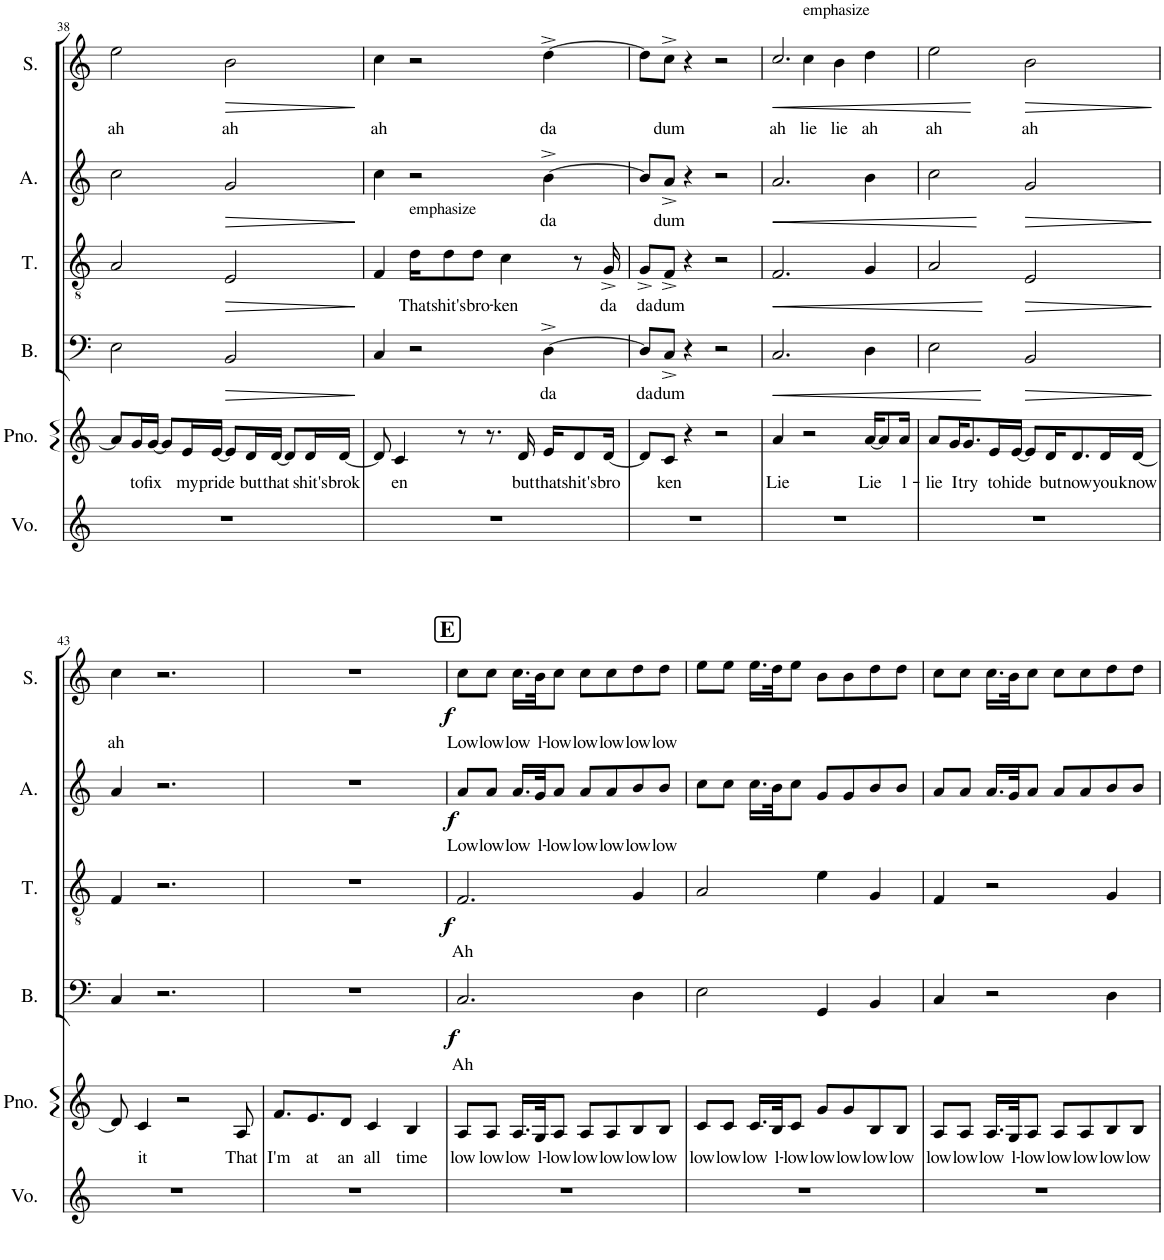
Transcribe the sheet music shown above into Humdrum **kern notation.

**kern	**kern	**text	**kern	**text	**dynam	**kern	**text	**dynam	**kern	**text	**dynam	**kern	**text	**dynam
*part6	*part5	*part5	*part4	*part4	*part4	*part3	*part3	*part3	*part2	*part2	*part2	*part1	*part1	*part1
*staff6	*staff5	*staff5	*staff4	*staff4	*staff4	*staff3	*staff3	*staff3	*staff2	*staff2	*staff2	*staff1	*staff1	*staff1
*I"Solo 2	*I"Solo 1	*	*I"Bass	*	*	*I"Tenor	*	*	*I"Alto	*	*	*I"Soprano	*	*
*	*	*	*I'B.	*	*	*I'T.	*	*	*I'A.	*	*	*I'S.	*	*
!!LO:PB:g=z
*clefG2	*clefG2	*	*clefF4	*	*	*clefGv2	*	*	*clefG2	*	*	*clefG2	*	*
*k[]	*k[]	*	*k[]	*	*	*k[]	*	*	*k[]	*	*	*k[]	*	*
*M4/4	*M4/4	*	*M4/4	*	*	*M4/4	*	*	*M4/4	*	*	*M4/4	*	*
=38	=38	=38	=38	=38	=38	=38	=38	=38	=38	=38	=38	=38	=38	=38
!	!	!	!	!	!	!	!	!	!	!	!	!	!LO:LY:b	!
1r	8a/L]	.	2E\	.	.	2A/	.	.	2cc\	.	.	2ee\	ah	.
!	!	!LO:LY:b	!	!	!	!	!	!	!	!	!	!	!	!
.	16g/L	to	.	.	.	.	.	.	.	.	.	.	.	.
!	!	!LO:LY:b	!	!	!	!	!	!	!	!	!	!	!	!
.	[16g/JJ	fix	.	.	.	.	.	.	.	.	.	.	.	.
.	8g/L]	.	.	.	.	.	.	.	.	.	.	.	.	.
!	!	!LO:LY:b	!	!	!	!	!	!	!	!	!	!	!	!
.	16e/L	my	.	.	.	.	.	.	.	.	.	.	.	.
!	!	!LO:LY:b	!	!	!	!	!	!	!	!	!	!	!	!
.	[16e/JJ	pride	.	.	.	.	.	.	.	.	.	.	.	.
!	!	!	!	!	!LO:HP:b	!	!	!LO:HP:b	!	!	!LO:HP:b	!	!LO:LY:b	!LO:HP:b
.	8e/L]	.	2BB/	.	>	2E/	.	>	2g/	.	>	2b\	ah	>
!	!	!LO:LY:b	!	!	!	!	!	!	!	!	!	!	!	!
.	16d/L	but	.	.	.	.	.	.	.	.	.	.	.	.
!	!	!LO:LY:b	!	!	!	!	!	!	!	!	!	!	!	!
.	[16d/JJ	that	.	.	.	.	.	.	.	.	.	.	.	.
.	8d/L]	.	.	.	.	.	.	.	.	.	.	.	.	.
!	!	!LO:LY:b	!	!	!	!	!	!	!	!	!	!	!	!
.	16d/L	shit's	.	.	.	.	.	.	.	.	.	.	.	.
!	!	!LO:LY:b	!	!	!	!	!	!	!	!	!	!	!	!
.	[16d/JJ	brok	.	.	.	.	.	.	.	.	.	.	.	.
.	.	.	.	.	]	.	.	]	.	.	]	.	.	]
=39	=39	=39	=39	=39	=39	=39	=39	=39	=39	=39	=39	=39	=39	=39
!	!	!	!	!	!	!	!	!	!	!	!	!	!LO:LY:b	!
1r	8d/]	.	4C/	.	.	4F/	.	.	4cc\	.	.	4cc\	ah	.
!	!	!LO:LY:b	!	!	!	!	!	!	!	!	!	!	!	!
.	4c/	en	.	.	.	.	.	.	.	.	.	.	.	.
!	!	!	!	!	!	!LO:TX:a:t=emphasize	!	!	!	!	!	!	!	!
!	!	!	!	!	!	!	!LO:LY:b	!	!	!	!	!	!	!
.	.	.	2r	.	.	16d\KL	That	.	2r	.	.	2r	.	.
!	!	!	!	!	!	!	!LO:LY:b	!	!	!	!	!	!	!
.	.	.	.	.	.	8d\	shit's	.	.	.	.	.	.	.
.	8r	.	.	.	.	.	.	.	.	.	.	.	.	.
!	!	!	!	!	!	!	!LO:LY:b	!	!	!	!	!	!	!
.	.	.	.	.	.	8d\J	bro-	.	.	.	.	.	.	.
.	8.r	.	.	.	.	.	.	.	.	.	.	.	.	.
!	!	!	!	!	!	!	!LO:LY:b	!	!	!	!	!	!	!
.	.	.	.	.	.	4c\	-ken	.	.	.	.	.	.	.
!	!	!LO:LY:b	!	!	!	!	!	!	!	!	!	!	!	!
.	16d/	but	.	.	.	.	.	.	.	.	.	.	.	.
!	!	!LO:LY:b	!	!LO:LY:b	!	!	!	!	!	!LO:LY:b	!	!	!LO:LY:b	!
.	16e/KL	that	[4D^\	da	.	.	.	.	[4b^\	da	.	[4dd^\	da	.
!	!	!LO:LY:b	!	!	!	!	!	!	!	!	!	!	!	!
.	8d/	shit's	.	.	.	8r	.	.	.	.	.	.	.	.
!	!	!LO:LY:b	!	!	!	!	!LO:LY:b	!	!	!	!	!	!	!
.	[16d/Jk	bro	.	.	.	16G^/	da	.	.	.	.	.	.	.
=40	=40	=40	=40	=40	=40	=40	=40	=40	=40	=40	=40	=40	=40	=40
!	!	!	!	!LO:LY:b	!	!	!LO:LY:b	!	!	!	!	!	!	!
1r	8d/L]	.	8D/L]	da	.	8G^/L	da	.	8b/L]	.	.	8dd\L]	.	.
!	!	!LO:LY:b	!	!LO:LY:b	!	!	!LO:LY:b	!	!	!LO:LY:b	!	!	!LO:LY:b	!
.	8c/J	ken	8C^/J	dum	.	8F^/J	dum	.	8a^/J	dum	.	8cc^\J	dum	.
.	4r	.	4r	.	.	4r	.	.	4r	.	.	4r	.	.
.	2r	.	2r	.	.	2r	.	.	2r	.	.	2r	.	.
=41	=41	=41	=41	=41	=41	=41	=41	=41	=41	=41	=41	=41	=41	=41
!	!	!LO:LY:b	!	!	!LO:HP:b	!	!	!LO:HP:b	!	!	!LO:HP:b	!	!LO:LY:b	!LO:HP:b
*	*	*	*	*	*	*	*	*	*	*	*	*^	*	*
1r	4a/	Lie	2.C/	.	<	2.F/	.	<	2.a/	.	<	2.cc/	4ryy	ah	<
!	!	!	!	!	!	!	!	!	!	!	!	!	!LO:TX:a:t=emphasize	!	!
!	!	!	!	!	!	!	!	!	!	!	!	!	!	!LO:LY:b	!
.	2r	.	.	.	.	.	.	.	.	.	.	.	4cc\	lie	.
!	!	!	!	!	!	!	!	!	!	!	!	!	!	!LO:LY:b	!
.	.	.	.	.	.	.	.	.	.	.	.	.	4b\	lie	.
!	!	!LO:LY:b	!	!	!	!	!	!	!	!	!	!	!	!LO:LY:b	!
.	[16a/KL	Lie	4D\	.	.	4G/	.	.	4b\	.	.	4dd\	4ryy	ah	.
.	8a/]	.	.	.	.	.	.	.	.	.	.	.	.	.	.
!	!	!LO:LY:b	!	!	!	!	!	!	!	!	!	!	!	!	!
.	16a/Jk	l-	.	.	.	.	.	.	.	.	.	.	.	.	.
*	*	*	*	*	*	*	*	*	*	*	*	*v	*v	*	*
.	.	.	.	.	[	.	.	[	.	.	[	.	.	[
=42	=42	=42	=42	=42	=42	=42	=42	=42	=42	=42	=42	=42	=42	=42
!	!	!LO:LY:b	!	!	!	!	!	!	!	!	!	!	!LO:LY:b	!
1r	8a/L	-lie	2E\	.	.	2A/	.	.	2cc\	.	.	2ee\	ah	.
!	!	!LO:LY:b	!	!	!	!	!	!	!	!	!	!	!	!
.	16g/K	I	.	.	.	.	.	.	.	.	.	.	.	.
!	!	!LO:LY:b	!	!	!	!	!	!	!	!	!	!	!	!
.	8.g/	try	.	.	.	.	.	.	.	.	.	.	.	.
!	!	!LO:LY:b	!	!	!	!	!	!	!	!	!	!	!	!
.	16e/L	to	.	.	.	.	.	.	.	.	.	.	.	.
!	!	!LO:LY:b	!	!	!	!	!	!	!	!	!	!	!	!
.	[16e/JJ	hide	.	.	.	.	.	.	.	.	.	.	.	.
!	!	!	!	!	!LO:HP:b	!	!	!LO:HP:b	!	!	!LO:HP:b	!	!LO:LY:b	!LO:HP:b
.	8e/L]	.	2BB/	.	>	2E/	.	>	2g/	.	>	2b\	ah	>
!	!	!LO:LY:b	!	!	!	!	!	!	!	!	!	!	!	!
.	16d/K	but	.	.	.	.	.	.	.	.	.	.	.	.
!	!	!LO:LY:b	!	!	!	!	!	!	!	!	!	!	!	!
.	8.d/	now	.	.	.	.	.	.	.	.	.	.	.	.
!	!	!LO:LY:b	!	!	!	!	!	!	!	!	!	!	!	!
.	16d/L	you	.	.	.	.	.	.	.	.	.	.	.	.
!	!	!LO:LY:b	!	!	!	!	!	!	!	!	!	!	!	!
.	[16d/JJ	know	.	.	.	.	.	.	.	.	.	.	.	.
.	.	.	.	.	]	.	.	]	.	.	]	.	.	]
!!LO:LB:g=z
=43	=43	=43	=43	=43	=43	=43	=43	=43	=43	=43	=43	=43	=43	=43
!	!	!	!	!	!	!	!	!	!	!	!	!	!LO:LY:b	!
1r	8d/]	.	4C/	.	.	4F/	.	.	4a/	.	.	4cc\	ah	.
!	!	!LO:LY:b	!	!	!	!	!	!	!	!	!	!	!	!
.	4c/	it	.	.	.	.	.	.	.	.	.	.	.	.
.	.	.	2.r	.	.	2.r	.	.	2.r	.	.	2.r	.	.
.	2r	.	.	.	.	.	.	.	.	.	.	.	.	.
!	!	!LO:LY:b	!	!	!	!	!	!	!	!	!	!	!	!
.	8A/	That	.	.	.	.	.	.	.	.	.	.	.	.
=44	=44	=44	=44	=44	=44	=44	=44	=44	=44	=44	=44	=44	=44	=44
!	!	!LO:LY:b	!	!	!	!	!	!	!	!	!	!	!	!
1r	8.f/L	I'm	1r	.	.	1r	.	.	1r	.	.	1r	.	.
!	!	!LO:LY:b	!	!	!	!	!	!	!	!	!	!	!	!
.	8.e/	at	.	.	.	.	.	.	.	.	.	.	.	.
!	!	!LO:LY:b	!	!	!	!	!	!	!	!	!	!	!	!
.	8d/J	an	.	.	.	.	.	.	.	.	.	.	.	.
!	!	!LO:LY:b	!	!	!	!	!	!	!	!	!	!	!	!
.	4c/	all	.	.	.	.	.	.	.	.	.	.	.	.
!	!	!LO:LY:b	!	!	!	!	!	!	!	!	!	!	!	!
.	4B/	time	.	.	.	.	.	.	.	.	.	.	.	.
!!LO:REH:place=s1:a:B:cj:fs=14:t=E
=45	=45	=45	=45	=45	=45	=45	=45	=45	=45	=45	=45	=45	=45	=45
!	!	!LO:LY:b	!	!LO:LY:b	!LO:DY:b	!	!LO:LY:b	!LO:DY:b	!	!LO:LY:b	!LO:DY:b	!	!LO:LY:b	!LO:DY:b
1r	8A/L	low	2.C/	Ah	f	2.F/	Ah	f	8a/L	Low	f	8cc\L	Low	f
!	!	!LO:LY:b	!	!	!	!	!	!	!	!LO:LY:b	!	!	!LO:LY:b	!
.	8A/J	low	.	.	.	.	.	.	8a/J	low	.	8cc\J	low	.
!	!	!LO:LY:b	!	!	!	!	!	!	!	!LO:LY:b	!	!	!LO:LY:b	!
.	16.A/LL	low	.	.	.	.	.	.	16.a/LL	low	.	16.cc\LL	low	.
!	!	!LO:LY:b	!	!	!	!	!	!	!	!LO:LY:b	!	!	!LO:LY:b	!
.	32G/JK	l-	.	.	.	.	.	.	32g/JK	l-	.	32b\JK	l-	.
!	!	!LO:LY:b	!	!	!	!	!	!	!	!LO:LY:b	!	!	!LO:LY:b	!
.	8A/J	-low	.	.	.	.	.	.	8a/J	-low	.	8cc\J	-low	.
!	!	!LO:LY:b	!	!	!	!	!	!	!	!LO:LY:b	!	!	!LO:LY:b	!
.	8A/L	low	.	.	.	.	.	.	8a/L	low	.	8cc\L	low	.
!	!	!LO:LY:b	!	!	!	!	!	!	!	!LO:LY:b	!	!	!LO:LY:b	!
.	8A/	low	.	.	.	.	.	.	8a/	low	.	8cc\	low	.
!	!	!LO:LY:b	!	!	!	!	!	!	!	!LO:LY:b	!	!	!LO:LY:b	!
.	8B/	low	4D\	.	.	4G/	.	.	8b/	low	.	8dd\	low	.
!	!	!LO:LY:b	!	!	!	!	!	!	!	!LO:LY:b	!	!	!LO:LY:b	!
.	8B/J	low	.	.	.	.	.	.	8b/J	low	.	8dd\J	low	.
=46	=46	=46	=46	=46	=46	=46	=46	=46	=46	=46	=46	=46	=46	=46
!	!	!LO:LY:b	!	!	!	!	!	!	!	!	!	!	!	!
1r	8c/L	low	2E\	.	.	2A/	.	.	8cc\L	.	.	8ee\L	.	.
!	!	!LO:LY:b	!	!	!	!	!	!	!	!	!	!	!	!
.	8c/J	low	.	.	.	.	.	.	8cc\J	.	.	8ee\J	.	.
!	!	!LO:LY:b	!	!	!	!	!	!	!	!	!	!	!	!
.	16.c/LL	low	.	.	.	.	.	.	16.cc\LL	.	.	16.ee\LL	.	.
!	!	!LO:LY:b	!	!	!	!	!	!	!	!	!	!	!	!
.	32B/JK	l-	.	.	.	.	.	.	32b\JK	.	.	32dd\JK	.	.
!	!	!LO:LY:b	!	!	!	!	!	!	!	!	!	!	!	!
.	8c/J	-low	.	.	.	.	.	.	8cc\J	.	.	8ee\J	.	.
!	!	!LO:LY:b	!	!	!	!	!	!	!	!	!	!	!	!
.	8g/L	low	4GG/	.	.	4e\	.	.	8g/L	.	.	8b\L	.	.
!	!	!LO:LY:b	!	!	!	!	!	!	!	!	!	!	!	!
.	8g/	low	.	.	.	.	.	.	8g/	.	.	8b\	.	.
!	!	!LO:LY:b	!	!	!	!	!	!	!	!	!	!	!	!
.	8B/	low	4BB/	.	.	4G/	.	.	8b/	.	.	8dd\	.	.
!	!	!LO:LY:b	!	!	!	!	!	!	!	!	!	!	!	!
.	8B/J	low	.	.	.	.	.	.	8b/J	.	.	8dd\J	.	.
=47	=47	=47	=47	=47	=47	=47	=47	=47	=47	=47	=47	=47	=47	=47
!	!	!LO:LY:b	!	!	!	!	!	!	!	!	!	!	!	!
1r	8A/L	low	4C/	.	.	4F/	.	.	8a/L	.	.	8cc\L	.	.
!	!	!LO:LY:b	!	!	!	!	!	!	!	!	!	!	!	!
.	8A/J	low	.	.	.	.	.	.	8a/J	.	.	8cc\J	.	.
!	!	!LO:LY:b	!	!	!	!	!	!	!	!	!	!	!	!
.	16.A/LL	low	2r	.	.	2r	.	.	16.a/LL	.	.	16.cc\LL	.	.
!	!	!LO:LY:b	!	!	!	!	!	!	!	!	!	!	!	!
.	32G/JK	l-	.	.	.	.	.	.	32g/JK	.	.	32b\JK	.	.
!	!	!LO:LY:b	!	!	!	!	!	!	!	!	!	!	!	!
.	8A/J	-low	.	.	.	.	.	.	8a/J	.	.	8cc\J	.	.
!	!	!LO:LY:b	!	!	!	!	!	!	!	!	!	!	!	!
.	8A/L	low	.	.	.	.	.	.	8a/L	.	.	8cc\L	.	.
!	!	!LO:LY:b	!	!	!	!	!	!	!	!	!	!	!	!
.	8A/	low	.	.	.	.	.	.	8a/	.	.	8cc\	.	.
!	!	!LO:LY:b	!	!	!	!	!	!	!	!	!	!	!	!
.	8B/	low	4D\	.	.	4G/	.	.	8b/	.	.	8dd\	.	.
!	!	!LO:LY:b	!	!	!	!	!	!	!	!	!	!	!	!
.	8B/J	low	.	.	.	.	.	.	8b/J	.	.	8dd\J	.	.
=	=	=	=	=	=	=	=	=	=	=	=	=	=	=
*-	*-	*-	*-	*-	*-	*-	*-	*-	*-	*-	*-	*-	*-	*-
